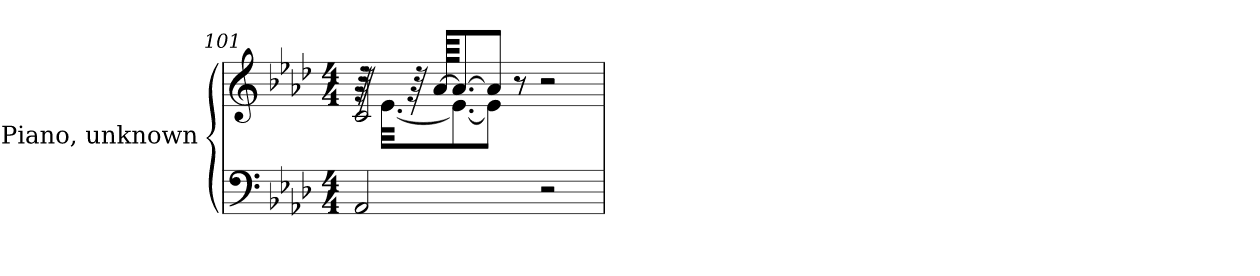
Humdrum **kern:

**kern	**kern
*part1	*part1
*staff2	*staff1
*I"Piano, unknown	*
*I'Pno.	*
!!LO:LB:g=z
*clefF4	*clefG2
*k[b-e-a-d-]	*k[b-e-a-d-]
*M4/4	*M4/4
=101	=101
*	*^
*	*	*^
2AA-/	32r	64r	2c/
.	.	[32.e-\KKL	.
.	64r	.	.
.	[64a-/KKKL	.	.
.	8.a-/_	8.e-\_	.
.	8a-/J]	8e-\J]	.
.	8r	8r	.
2r	2r	2r	2r
*	*v	*v	*v
=	=
*-	*-
